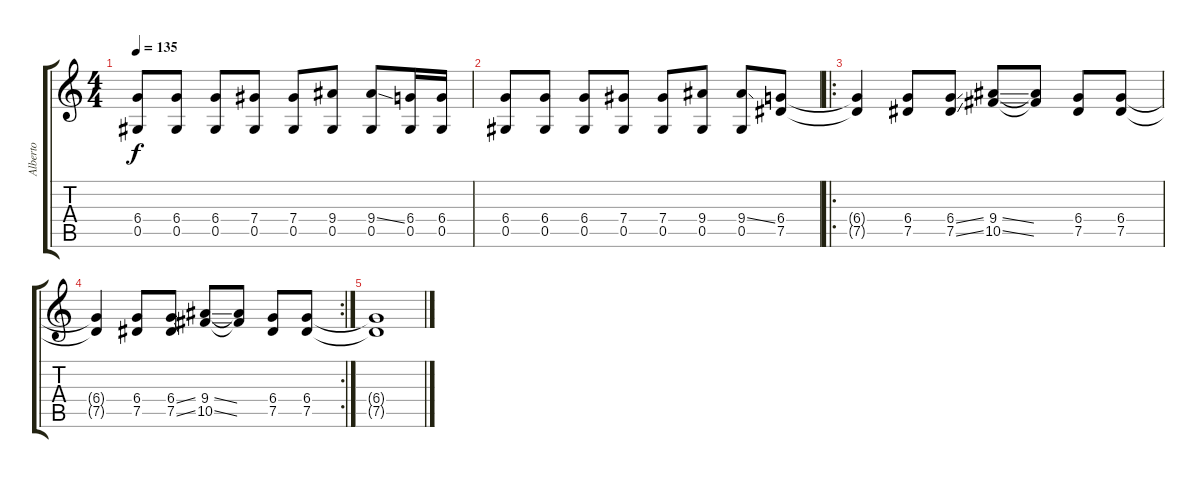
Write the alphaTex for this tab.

\track ("Alberto" "Alberto") {instrument overdrivenguitar}
\staff {score tabs}
\tuning (Eb4 Bb3 Gb3 Db3 Ab2 Eb2) {hide}
\ts (4 4)
\tempo 135
\clef g2
\ks c
(6.4 0.5).8{dy f} (6.4 0.5).8 (6.4 0.5).8 (7.4 0.5).8 (7.4 0.5).8 (9.4 0.5).8 (9.4{ss} 0.5).8 (6.4 0.5).16 (6.4 0.5).16 |
(6.4 0.5).8 (6.4 0.5).8 (6.4 0.5).8 (7.4 0.5).8 (7.4 0.5).8 (9.4 0.5).8 (9.4{ss} 0.5).8 (6.4 7.5).8 |
\ro
(6.4{t} 7.5{t}).4 (6.4 7.5).8 (6.4{ss} 7.5{ss}).8 (9.4{ss} 10.5{ss}).8 (9.4{t} 10.5{t}).8 (6.4 7.5).8 (6.4 7.5).8 |
\rc 2
(6.4{t} 7.5{t}).4 (6.4 7.5).8 (6.4{ss} 7.5{ss}).8 (9.4{ss} 10.5{ss}).8 (9.4{t} 10.5{t}).8 (6.4 7.5).8 (6.4 7.5).8 |
(6.4{t} 7.5{t}).1
